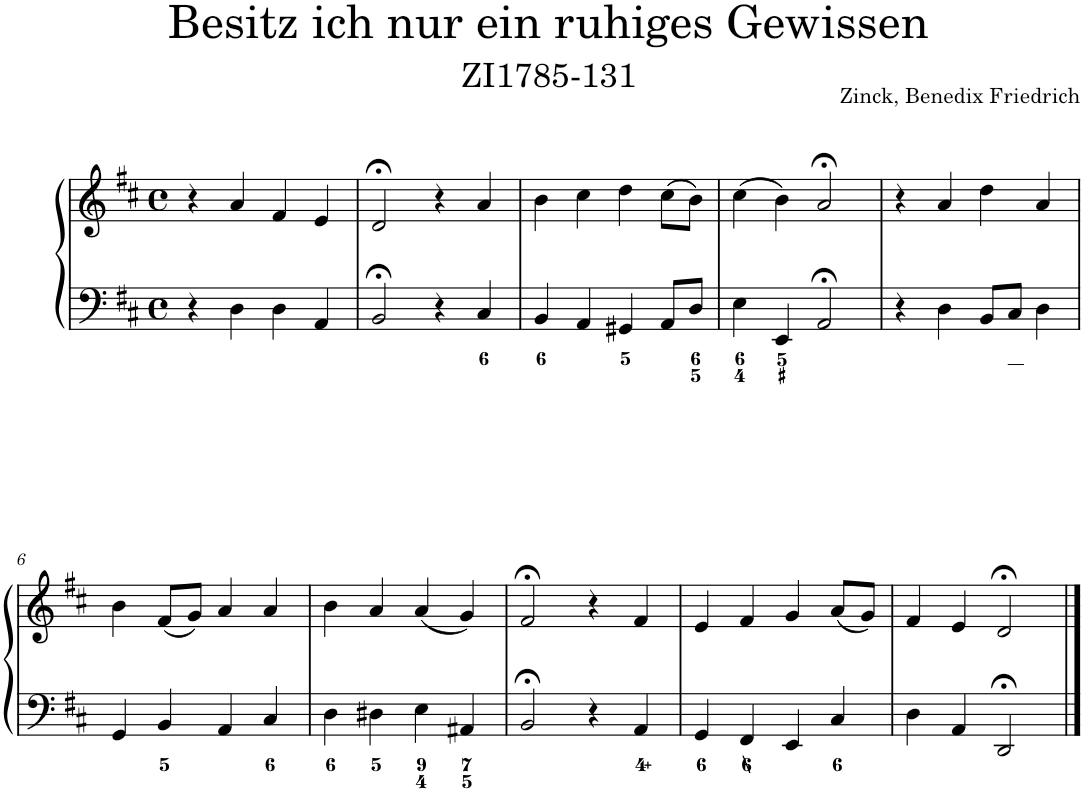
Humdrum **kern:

**kern	**kern
*part1	*part1
*staff2	*staff1
*I"Piano	*
*I'Pno.	*
*clefF4	*clefG2
*k[f#c#]	*k[f#c#]
*M4/4	*M4/4
*met(c)	*met(c)
=1	=1
4r	4r
4D\	4a/
4D\	4f#/
4AA/	4e/
=2	=2
2BB;</	2d;</
4r	4r
4C#/	4a/
=3	=3
4BB/	4b\
4AA/	4cc#\
4GG#X/	4dd\
8AA/L	(8cc#\L
8D/J	8b\J)
=4	=4
4E\	(4cc#\
4EE/	4b\)
2AA;</	2a;</
=5	=5
4r	4r
4D\	4a/
8BB/L	4dd\
8C#/J	.
4D\	4a/
!!LO:LB:g=z
=6	=6
4GG/	4b\
4BB/	(8f#/L
.	8g/J)
4AA/	4a/
4C#/	4a/
=7	=7
4D\	4b\
4D#X\	4a/
4E\	(4a/
4AA#X/	4g/)
=8	=8
2BB;</	2f#;</
4r	4r
4AA/	4f#/
=9	=9
4GG/	4e/
4FF#/	4f#/
4EE/	4g/
4C#/	(8a/L
.	8g/J)
=10	=10
4D\	4f#/
4AA/	4e/
2DD;</	2d;</
==	==
*-	*-
